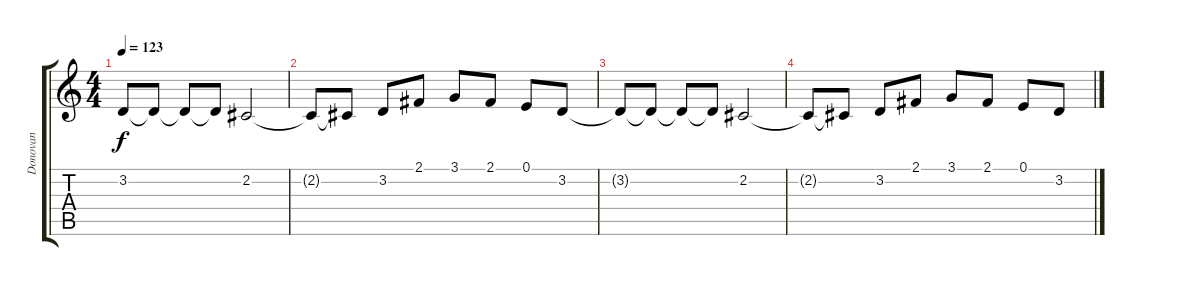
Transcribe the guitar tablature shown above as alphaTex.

\track ("Donovan" "Donovan") {instrument voiceoohs}
\staff {score tabs}
\tuning (E4 B3 G3 D3 A2 E2) {hide}
\ts (4 4)
\tempo 123
\clef g2
\ks c
3.2{t}.8{dy f} 3.2{t}.8 3.2{t}.8 3.2{t}.8 2.2.2 |
2.2{t}.8 2.2{t}.8 3.2.8 2.1.8 3.1.8 2.1.8 0.1.8 3.2.8 |
3.2{t}.8 3.2{t}.8 3.2{t}.8 3.2{t}.8 2.2.2 |
2.2{t}.8 2.2{t}.8 3.2.8 2.1.8 3.1.8 2.1.8 0.1.8 3.2.8
